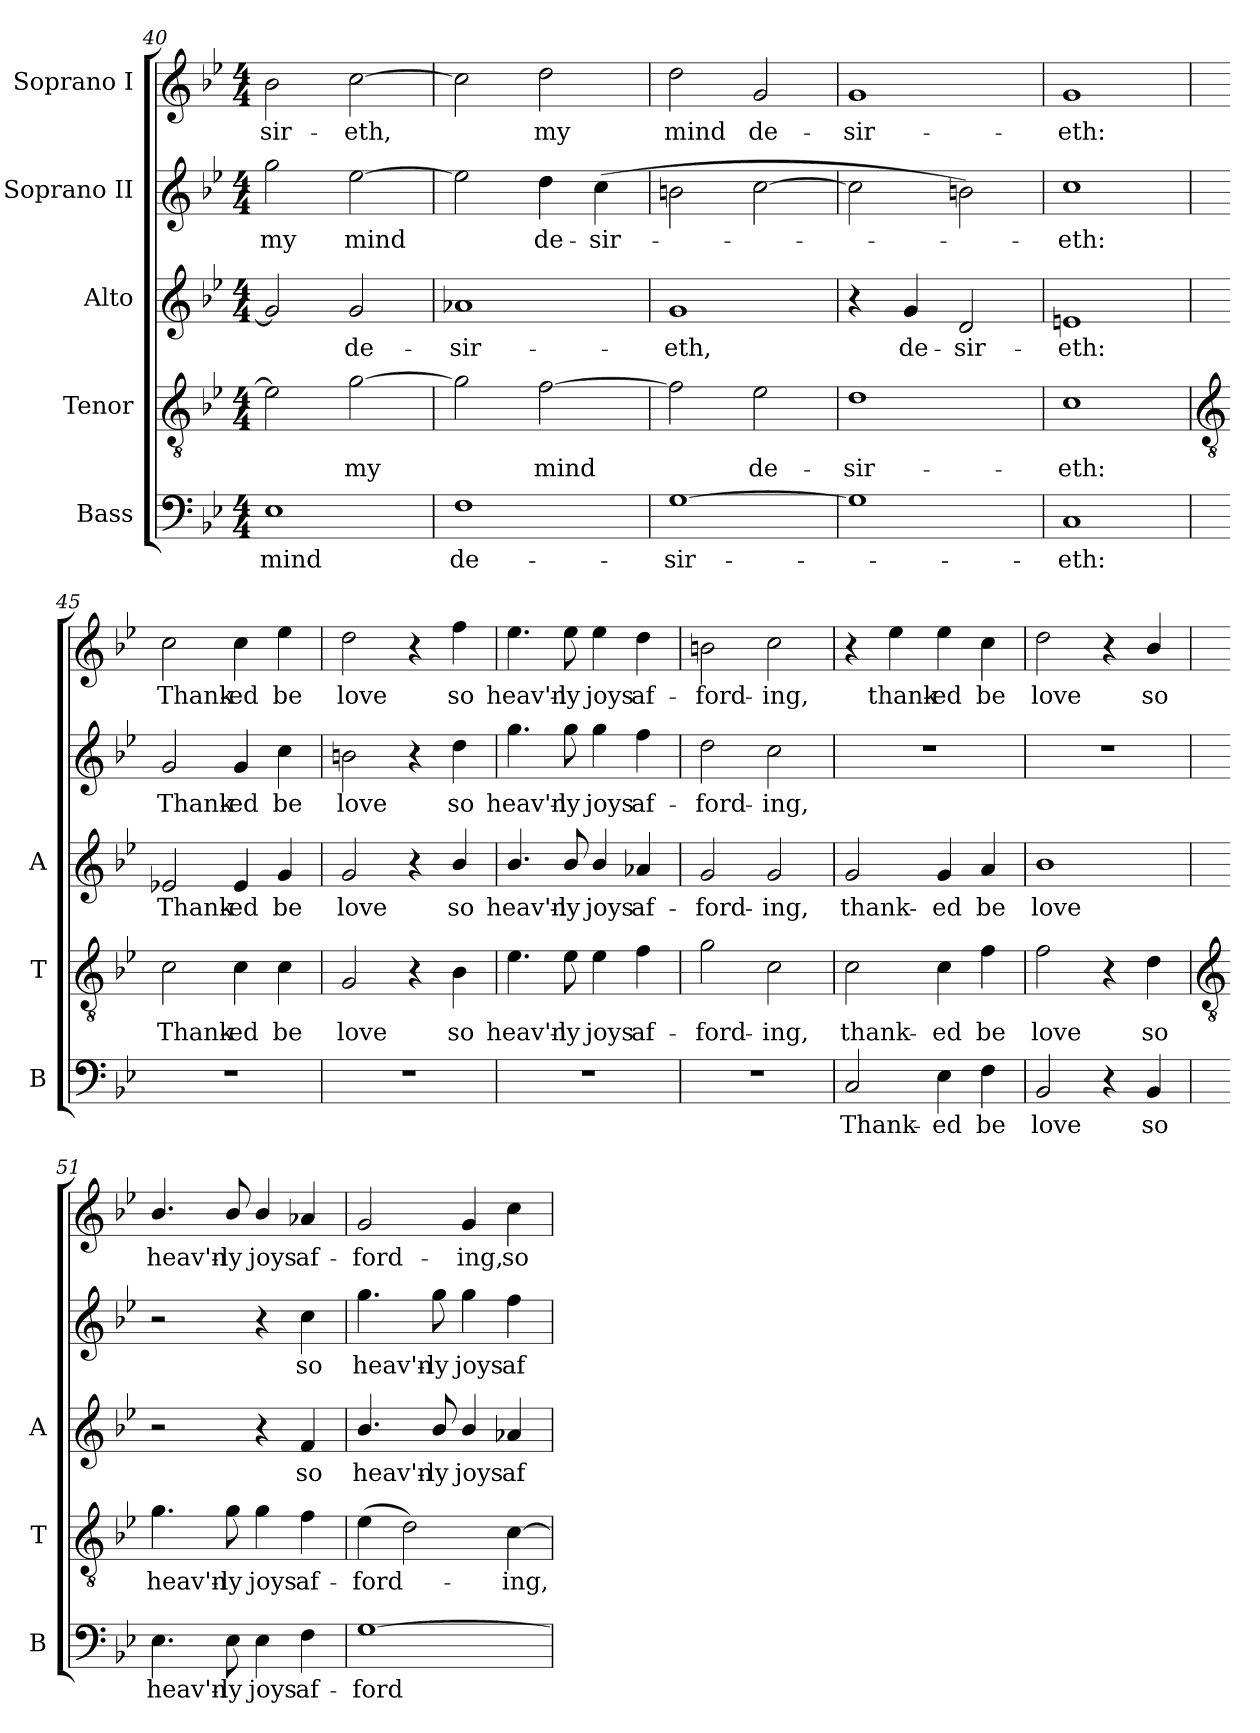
**kern	**text	**kern	**text	**kern	**text	**kern	**text	**kern	**text
*part5	*part5	*part4	*part4	*part3	*part3	*part2	*part2	*part1	*part1
*staff5	*staff5	*staff4	*staff4	*staff3	*staff3	*staff2	*staff2	*staff1	*staff1
*I"Bass	*	*I"Tenor	*	*I"Alto	*	*I"Soprano II	*	*I"Soprano I	*
*I'B	*	*I'T	*	*I'A	*	*	*	*	*
*clefF4	*	*clefGv2	*	*clefG2	*	*clefG2	*	*clefG2	*
*k[b-e-]	*	*k[b-e-]	*	*k[b-e-]	*	*k[b-e-]	*	*k[b-e-]	*
*B-:	*	*B-:	*	*B-:	*	*B-:	*	*B-:	*
*M4/4	*	*M4/4	*	*M4/4	*	*M4/4	*	*M4/4	*
=40	=40	=40	=40	=40	=40	=40	=40	=40	=40
!	!LO:LY:b	!	!	!	!	!	!LO:LY:b	!	!LO:LY:b
1E-	mind	2e-]	.	2g]	.	2gg	my	2b-	-sir-
!	!	!	!LO:LY:b	!	!LO:LY:b	!	!LO:LY:b	!	!LO:LY:b
.	.	[2g	my	2g	de-	[2ee-	mind	[2cc	-eth,
=41	=41	=41	=41	=41	=41	=41	=41	=41	=41
!	!LO:LY:b	!	!	!	!LO:LY:b	!	!	!	!
1F	de-	2g]	.	1a-X	-sir-	2ee-]	.	2cc]	.
!	!	!	!LO:LY:b	!	!	!	!LO:LY:b	!	!LO:LY:b
.	.	[2f	mind	.	.	4dd	de-	2dd	my
!	!	!	!	!	!	!	!LO:LY:b	!	!
.	.	.	.	.	.	(>4cc	-sir-	.	.
=42	=42	=42	=42	=42	=42	=42	=42	=42	=42
!	!LO:LY:b	!	!	!	!LO:LY:b	!	!	!	!LO:LY:b
[1G	-sir-	2f]	.	1g	-eth,	2bn	.	2dd	mind
!	!	!	!LO:LY:b	!	!	!	!	!	!LO:LY:b
.	.	2e-	de-	.	.	[2cc	.	2g	de-
=43	=43	=43	=43	=43	=43	=43	=43	=43	=43
!	!	!	!LO:LY:b	!	!	!	!	!	!LO:LY:b
1G]	.	1d	-sir-	4r	.	2cc]	.	1g	-sir-
!	!	!	!	!	!LO:LY:b	!	!	!	!
.	.	.	.	4g	de-	.	.	.	.
!	!	!	!	!	!LO:LY:b	!	!	!	!
.	.	.	.	2d	-sir-	2bn)	.	.	.
=44	=44	=44	=44	=44	=44	=44	=44	=44	=44
!	!LO:LY:b	!	!LO:LY:b	!	!LO:LY:b	!	!LO:LY:b	!	!LO:LY:b
1C	eth:	1c	-eth:	1en	-eth:	1cc	eth:	1g	-eth:
!!LO:LB:g=z
=45	=45	=45	=45	=45	=45	=45	=45	=45	=45
*	*	*clefGv2	*	*	*	*	*	*	*
!	!	!	!LO:LY:b	!	!LO:LY:b	!	!LO:LY:b	!	!LO:LY:b
1r	.	2c	Thank-	2e-X	Thank-	2g	Thank-	2cc	Thank-
!	!	!	!LO:LY:b	!	!LO:LY:b	!	!LO:LY:b	!	!LO:LY:b
.	.	4c	-ed	4e-	-ed	4g	-ed	4cc	-ed
!	!	!	!LO:LY:b	!	!LO:LY:b	!	!LO:LY:b	!	!LO:LY:b
.	.	4c	be	4g	be	4cc	be	4ee-	be
=46	=46	=46	=46	=46	=46	=46	=46	=46	=46
!	!	!	!LO:LY:b	!	!LO:LY:b	!	!LO:LY:b	!	!LO:LY:b
1r	.	2G	love	2g	love	2bn	love	2dd	love
.	.	4r	.	4r	.	4r	.	4r	.
!	!	!	!LO:LY:b	!	!LO:LY:b	!	!LO:LY:b	!	!LO:LY:b
.	.	4B-	so	4b-/	so	4dd	so	4ff	so
=47	=47	=47	=47	=47	=47	=47	=47	=47	=47
!	!	!	!LO:LY:b	!	!LO:LY:b	!	!LO:LY:b	!	!LO:LY:b
1r	.	4.e-	heav'n-	4.b-/	heav'n-	4.gg	heav'n-	4.ee-	heav'n-
!	!	!	!LO:LY:b	!	!LO:LY:b	!	!LO:LY:b	!	!LO:LY:b
.	.	8e-	-ly	8b-/	-ly	8gg	-ly	8ee-	-ly
!	!	!	!LO:LY:b	!	!LO:LY:b	!	!LO:LY:b	!	!LO:LY:b
.	.	4e-	joys	4b-/	joys	4gg	joys	4ee-	joys
!	!	!	!LO:LY:b	!	!LO:LY:b	!	!LO:LY:b	!	!LO:LY:b
.	.	4f	af-	4a-X	af-	4ff	af-	4dd	af-
=48	=48	=48	=48	=48	=48	=48	=48	=48	=48
!	!	!	!LO:LY:b	!	!LO:LY:b	!	!LO:LY:b	!	!LO:LY:b
1r	.	2g	-ford-	2g	-ford-	2dd	-ford-	2bn	-ford-
!	!	!	!LO:LY:b	!	!LO:LY:b	!	!LO:LY:b	!	!LO:LY:b
.	.	2c	-ing,	2g	-ing,	2cc	-ing,	2cc	-ing,
=49	=49	=49	=49	=49	=49	=49	=49	=49	=49
!	!LO:LY:b	!	!LO:LY:b	!	!LO:LY:b	!	!	!	!
2C	Thank-	2c	thank-	2g	thank-	1r	.	4r	.
!	!	!	!	!	!	!	!	!	!LO:LY:b
.	.	.	.	.	.	.	.	4ee-	thank-
!	!LO:LY:b	!	!LO:LY:b	!	!LO:LY:b	!	!	!	!LO:LY:b
4E-	-ed	4c	-ed	4g	-ed	.	.	4ee-	-ed
!	!LO:LY:b	!	!LO:LY:b	!	!LO:LY:b	!	!	!	!LO:LY:b
4F	be	4f	be	4a	be	.	.	4cc	be
=50	=50	=50	=50	=50	=50	=50	=50	=50	=50
!	!LO:LY:b	!	!LO:LY:b	!	!LO:LY:b	!	!	!	!LO:LY:b
2BB-	love	2f	love	1b-	love	1r	.	2dd	love
4r	.	4r	.	.	.	.	.	4r	.
!	!LO:LY:b	!	!LO:LY:b	!	!	!	!	!	!LO:LY:b
4BB-	so	4d	so	.	.	.	.	4b-/	so
!!LO:LB:g=z
=51	=51	=51	=51	=51	=51	=51	=51	=51	=51
*	*	*clefGv2	*	*	*	*	*	*	*
!	!LO:LY:b	!	!LO:LY:b	!	!	!	!	!	!LO:LY:b
4.E-	heav'n-	4.g	heav'n-	2r	.	2r	.	4.b-/	heav'n-
!	!LO:LY:b	!	!LO:LY:b	!	!	!	!	!	!LO:LY:b
8E-	-ly	8g	-ly	.	.	.	.	8b-/	-ly
!	!LO:LY:b	!	!LO:LY:b	!	!	!	!	!	!LO:LY:b
4E-	joys	4g	joys	4r	.	4r	.	4b-/	joys
!	!LO:LY:b	!	!LO:LY:b	!	!LO:LY:b	!	!LO:LY:b	!	!LO:LY:b
4F	af-	4f	af-	4f	so	4cc	so	4a-X	af-
=52	=52	=52	=52	=52	=52	=52	=52	=52	=52
!	!LO:LY:b	!	!LO:LY:b	!	!LO:LY:b	!	!LO:LY:b	!	!LO:LY:b
[1G	-ford-	(>4e-	-ford-	4.b-/	heav'n-	4.gg	heav'n-	2g	-ford-
.	.	2d)	.	.	.	.	.	.	.
!	!	!	!	!	!LO:LY:b	!	!LO:LY:b	!	!
.	.	.	.	8b-/	-ly	8gg	-ly	.	.
!	!	!	!	!	!LO:LY:b	!	!LO:LY:b	!	!LO:LY:b
.	.	.	.	4b-/	joys	4gg	joys	4g	-ing,
!	!	!	!LO:LY:b	!	!LO:LY:b	!	!LO:LY:b	!	!LO:LY:b
.	.	[4c	ing,	4a-X	af-	4ff	af-	4cc	so
=	=	=	=	=	=	=	=	=	=
*-	*-	*-	*-	*-	*-	*-	*-	*-	*-
